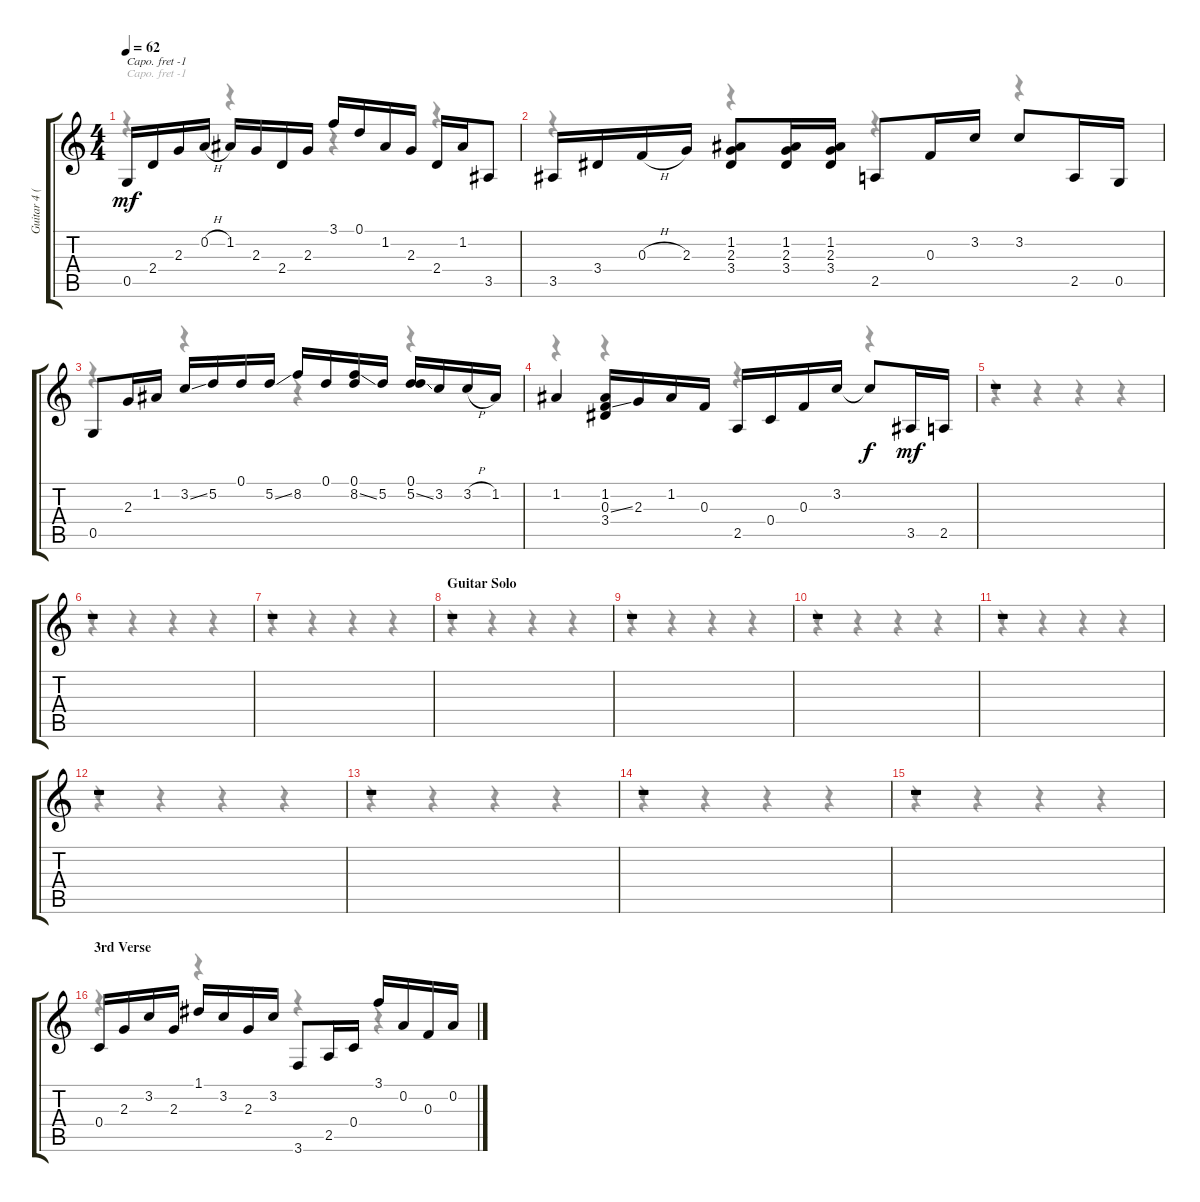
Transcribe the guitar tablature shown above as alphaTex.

\track ("Guitar 4 (Slash)" "Guitar 4 (") {instrument electricguitarclean}
\staff {score tabs}
\capo -1
\tuning (Eb4 Bb3 Gb3 Db3 Ab2 Eb2) {hide}
\voice
\ts (4 4)
\tempo 62
\clef g2
\ks c
0.5.16{dy mf} 2.4.16 2.3.16 0.2{h}.16 1.2.16 2.3.16 2.4.16 2.3.16 3.1.16 0.1.16 1.2.16 2.3.16 2.4.16 1.2.16 3.5.8 |
3.5.16 3.4.16 0.3{h}.16 2.3.16 (1.2 2.3 3.4).8 (1.2 2.3 3.4).16 (1.2 2.3 3.4).16 2.5.8 0.3.16 3.2.16 3.2.8 2.5.16 0.5.16 |
0.5.8 2.3.16 1.2.16 3.2{ss}.16 5.2.16 0.1.16 5.2{ss}.16 8.2.16 0.1.16 (0.1 8.2{ss}).16 5.2.16 (0.1 5.2{ss}).16 3.2.16 3.2{h}.16 1.2.16 |
1.2.4 (1.2 0.3{ss} 3.4).16 2.3.16 1.2.16 0.3.16 2.5.16 0.4.16 0.3.16 3.2.16 3.2{t}.8{dy f} 3.5.16{dy mf} 2.5.16 |
r.1 |
r.1 |
r.1 |
\section ("" "Guitar Solo")
r.1 |
r.1 |
r.1 |
r.1 |
r.1 |
r.1 |
r.1 |
r.1 |
\section ("" "3rd Verse")
0.4.16 2.3.16 3.2.16 2.3.16 1.1.16 3.2.16 2.3.16 3.2.16 3.6.8 2.5.16 0.4.16 3.1.16 0.2.16 0.3.16 0.2.16
\voice
\clef g2
\ottava regular
\simile none
\ks c
r.4{dy f} r.4 r.4 r.4 |
r.4 r.4 r.4 r.4 |
r.4 r.4 r.4 r.4 |
r.4 r.4 r.4 r.4 |
r.4 r.4 r.4 r.4 |
r.4 r.4 r.4 r.4 |
r.4 r.4 r.4 r.4 |
r.4 r.4 r.4 r.4 |
r.4 r.4 r.4 r.4 |
r.4 r.4 r.4 r.4 |
r.4 r.4 r.4 r.4 |
r.4 r.4 r.4 r.4 |
r.4 r.4 r.4 r.4 |
r.4 r.4 r.4 r.4 |
r.4 r.4 r.4 r.4 |
r.4 r.4 r.4 r.4
